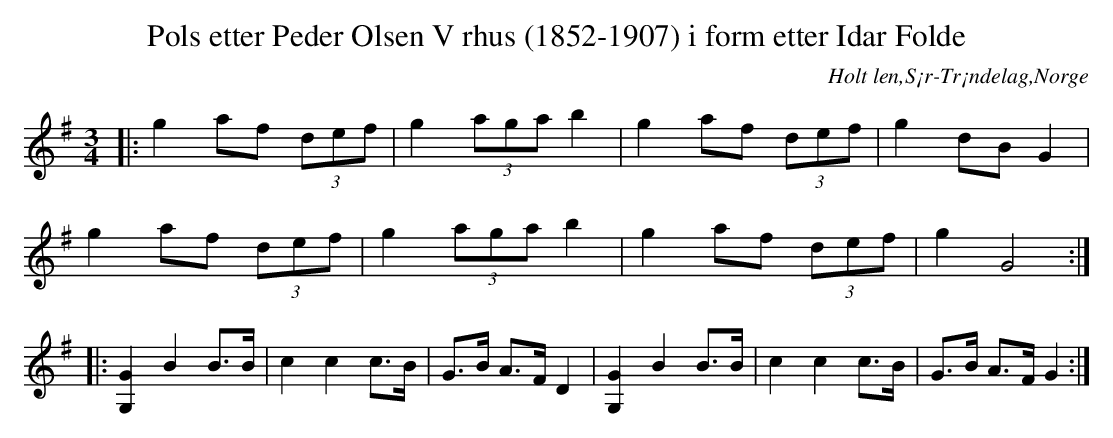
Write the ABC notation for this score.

X:1
T:Pols etter Peder Olsen V rhus (1852-1907) i form etter Idar Folde
O:Holt len,S¡r-Tr¡ndelag,Norge
M:3/4
L:1/8
K:G
|: g2 af (3def | g2 (3aga b2 | g2 af (3def | g2 dB G2 |
   g2 af (3def | g2 (3aga b2 | g2 af (3def | g2 G4 :|
|: [G,G]2B2 B>B  | c2 c2 c>B | G>B A>F D2 | [G,G]2B2 B>B  | c2 c2 c>B | G>B A>F G2 :|
